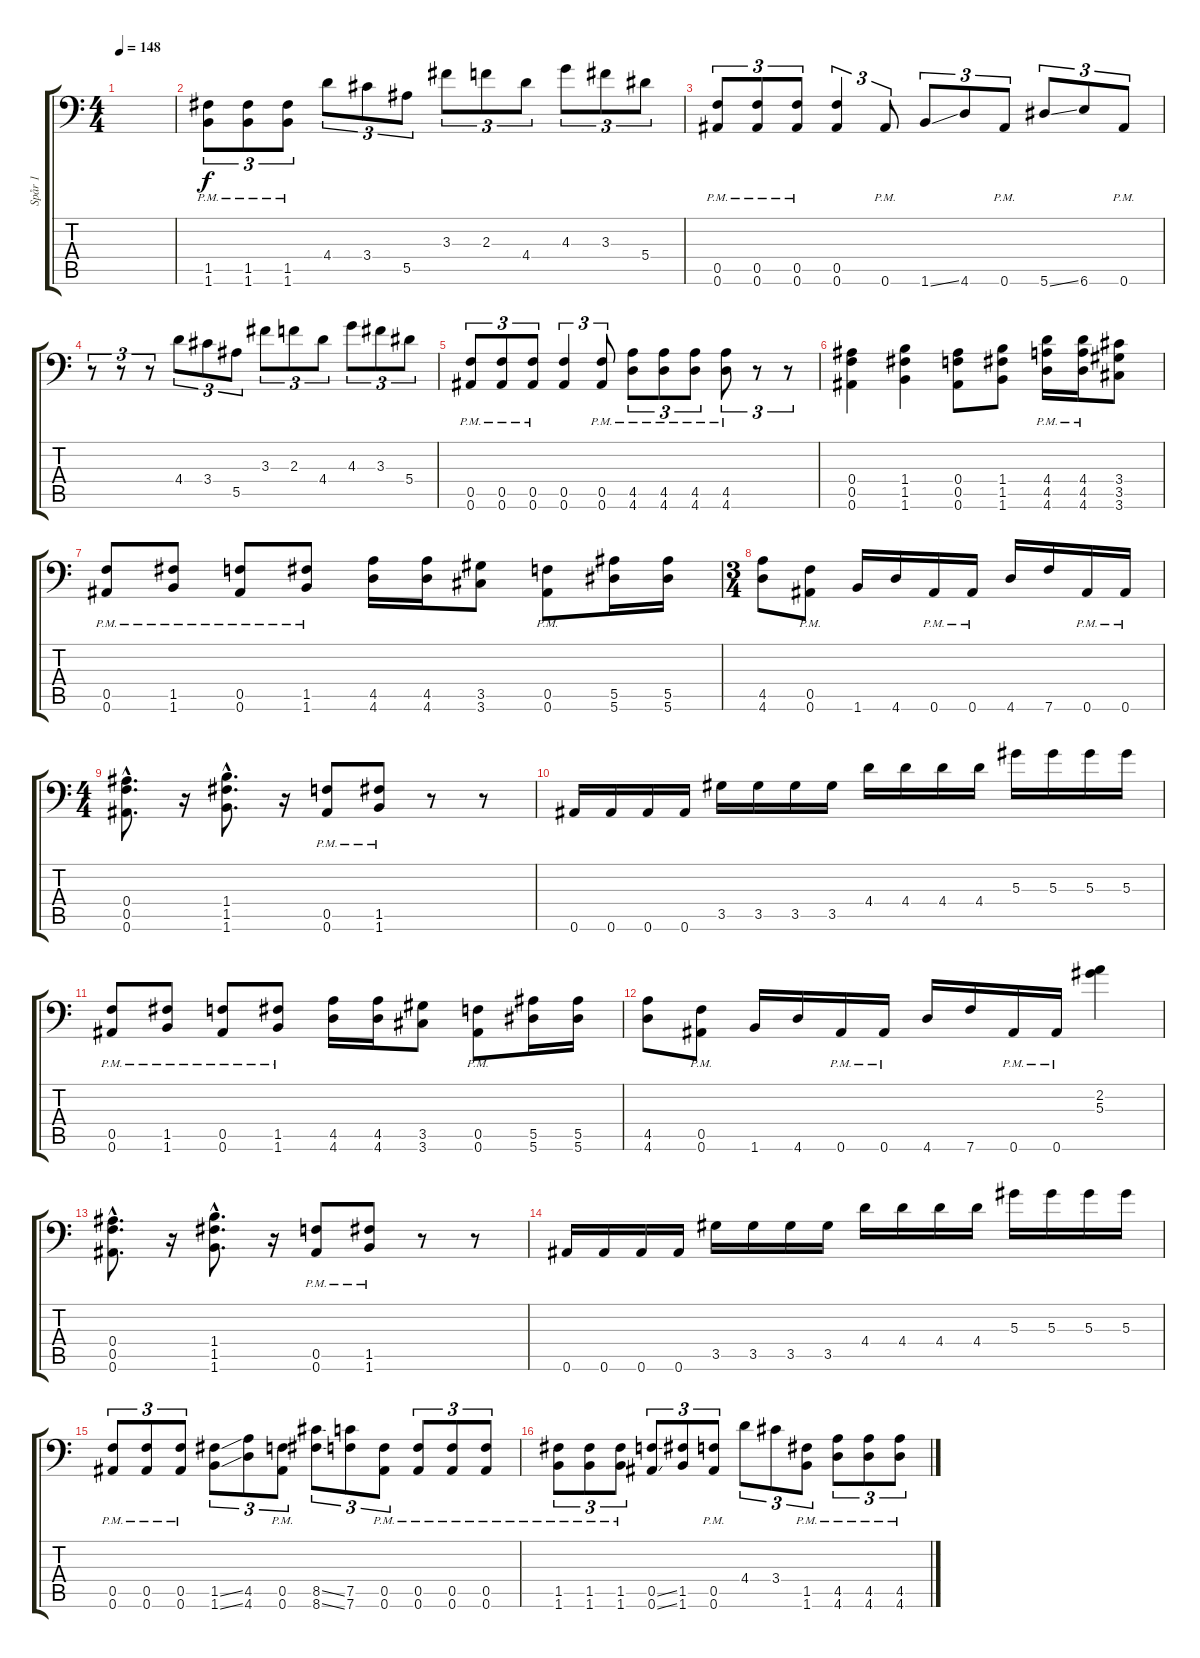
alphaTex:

\track ("Spår 1" "Spår 1") {instrument distortionguitar}
\staff {score tabs}
\tuning (C4 G3 Eb3 Bb2 F2 Bb1) {hide}
\ts (4 4)
\tempo 148
\clef f4
\ks c
|
(1.5{pm} 1.6{pm}).8{tu (3 2)} (1.5{pm} 1.6{pm}).8{tu (3 2)} (1.5{pm} 1.6{pm}).8{tu (3 2)} 4.4.8{tu (3 2)} 3.4.8{tu (3 2)} 5.5.8{tu (3 2)} 3.3.8{tu (3 2)} 2.3.8{tu (3 2)} 4.4.8{tu (3 2)} 4.3.8{tu (3 2)} 3.3.8{tu (3 2)} 5.4.8{tu (3 2)} |
(0.5{pm} 0.6{pm}).8{tu (3 2)} (0.5{pm} 0.6{pm}).8{tu (3 2)} (0.5{pm} 0.6{pm}).8{tu (3 2)} (0.5 0.6).4{tu (3 2)} 0.6{pm}.8{tu (3 2)} 1.6{ss}.8{tu (3 2)} 4.6.8{tu (3 2)} 0.6{pm}.8{tu (3 2)} 5.6{ss}.8{tu (3 2)} 6.6.8{tu (3 2)} 0.6{pm}.8{tu (3 2)} |
r.8{tu (3 2)} r.8{tu (3 2)} r.8{tu (3 2)} 4.4.8{tu (3 2)} 3.4.8{tu (3 2)} 5.5.8{tu (3 2)} 3.3.8{tu (3 2)} 2.3.8{tu (3 2)} 4.4.8{tu (3 2)} 4.3.8{tu (3 2)} 3.3.8{tu (3 2)} 5.4.8{tu (3 2)} |
(0.5{pm} 0.6{pm}).8{tu (3 2)} (0.5{pm} 0.6{pm}).8{tu (3 2)} (0.5{pm} 0.6{pm}).8{tu (3 2)} (0.5 0.6).4{tu (3 2)} (0.5{pm} 0.6{pm}).8{tu (3 2)} (4.5{pm} 4.6{pm}).8{tu (3 2)} (4.5{pm} 4.6{pm}).8{tu (3 2)} (4.5{pm} 4.6{pm}).8{tu (3 2)} (4.5{pm} 4.6{pm}).8{tu (3 2)} r.8{tu (3 2)} r.8{tu (3 2)} |
(0.4 0.5 0.6).4 (1.4 1.5 1.6).4 (0.4 0.5 0.6).8 (1.4 1.5 1.6).8 (4.4{pm} 4.5{pm} 4.6{pm}).16 (4.4{pm} 4.5{pm} 4.6{pm}).16 (3.4 3.5 3.6).8 |
(0.5{pm} 0.6{pm}).8 (1.5{pm} 1.6{pm}).8 (0.5{pm} 0.6{pm}).8 (1.5{pm} 1.6{pm}).8 (4.5 4.6).16 (4.5 4.6).16 (3.5 3.6).8 (0.5{pm} 0.6{pm}).8 (5.5 5.6).16 (5.5 5.6).16 |
\ts (3 4)
(4.5 4.6).8 (0.5{pm} 0.6{pm}).8 1.6.16 4.6.16 0.6{pm}.16 0.6{pm}.16 4.6.16 7.6.16 0.6{pm}.16 0.6{pm}.16 |
\ts (4 4)
(0.4{hac} 0.5{hac} 0.6{hac}).8{d} r.16 (1.4{hac} 1.5{hac} 1.6{hac}).8{d} r.16 (0.5{pm} 0.6{pm}).8 (1.5{pm} 1.6{pm}).8 r.8 r.8 |
0.6.16 0.6.16 0.6.16 0.6.16 3.5.16 3.5.16 3.5.16 3.5.16 4.4.16 4.4.16 4.4.16 4.4.16 5.3.16 5.3.16 5.3.16 5.3.16 |
(0.5{pm} 0.6{pm}).8 (1.5{pm} 1.6{pm}).8 (0.5{pm} 0.6{pm}).8 (1.5{pm} 1.6{pm}).8 (4.5 4.6).16 (4.5 4.6).16 (3.5 3.6).8 (0.5{pm} 0.6{pm}).8 (5.5 5.6).16 (5.5 5.6).16 |
(4.5 4.6).8 (0.5{pm} 0.6{pm}).8 1.6.16 4.6.16 0.6{pm}.16 0.6{pm}.16 4.6.16 7.6.16 0.6{pm}.16 0.6{pm}.16 (2.2 5.3).4 |
(0.4{hac} 0.5{hac} 0.6{hac}).8{d} r.16 (1.4{hac} 1.5{hac} 1.6{hac}).8{d} r.16 (0.5{pm} 0.6{pm}).8 (1.5{pm} 1.6{pm}).8 r.8 r.8 |
0.6.16 0.6.16 0.6.16 0.6.16 3.5.16 3.5.16 3.5.16 3.5.16 4.4.16 4.4.16 4.4.16 4.4.16 5.3.16 5.3.16 5.3.16 5.3.16 |
(0.5{pm} 0.6{pm}).8{tu (3 2)} (0.5{pm} 0.6{pm}).8{tu (3 2)} (0.5{pm} 0.6{pm}).8{tu (3 2)} (1.5{ss} 1.6{ss}).8{tu (3 2)} (4.5 4.6).8{tu (3 2)} (0.5{pm} 0.6{pm}).8{tu (3 2)} (8.5{ss} 8.6{ss}).8{tu (3 2)} (7.5 7.6).8{tu (3 2)} (0.5{pm} 0.6{pm}).8{tu (3 2)} (0.5{pm} 0.6{pm}).8{tu (3 2)} (0.5{pm} 0.6{pm}).8{tu (3 2)} (0.5{pm} 0.6{pm}).8{tu (3 2)} |
(1.5{pm} 1.6{pm}).8{tu (3 2)} (1.5{pm} 1.6{pm}).8{tu (3 2)} (1.5{pm} 1.6{pm}).8{tu (3 2)} (0.5{ss} 0.6{ss}).8{tu (3 2)} (1.5 1.6).8{tu (3 2)} (0.5{pm} 0.6{pm}).8{tu (3 2)} 4.4.8{tu (3 2)} 3.4.8{tu (3 2)} (1.5{pm} 1.6{pm}).8{tu (3 2)} (4.5{pm} 4.6{pm}).8{tu (3 2)} (4.5{pm} 4.6{pm}).8{tu (3 2)} (4.5{pm} 4.6{pm}).8{tu (3 2)}
